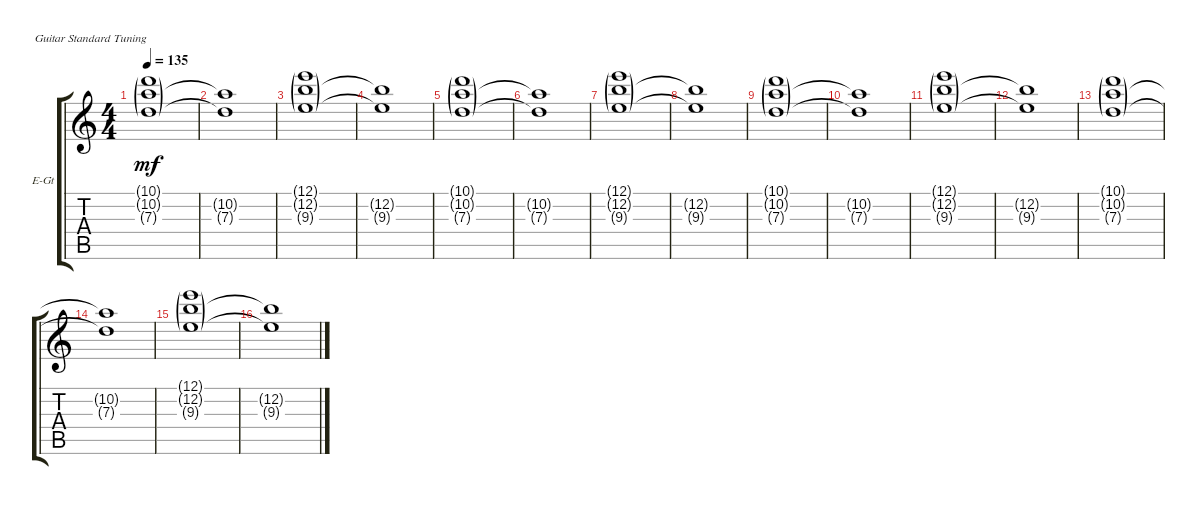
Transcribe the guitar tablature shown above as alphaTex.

\defaultSystemsLayout 4
\bracketExtendMode groupsimilarinstruments
\firstSystemTrackNameOrientation horizontal
\otherSystemsTrackNameOrientation horizontal
\track ("Turner" "E-Gt") {instrument electricguitarclean}
\staff {score tabs}
\tuning (E4 B3 G3 D3 A2 E2)
\ts (4 4)
\tempo 135
\clef g2
\scale
0.333333
\ks c
(7.3{g} 10.2{g} 10.1{g}).1{dy mf} |
\scale
0.333333 (10.2{t} 7.3{t}).1 |
\scale
0.333333 (9.3{g} 12.2{g} 12.1{g}).1 |
\scale
0.333333 (12.2{t} 9.3{t}).1 |
\scale
0.333333 (7.3{g} 10.2{g} 10.1{g}).1 |
\scale
0.333333 (10.2{t} 7.3{t}).1 |
\scale
0.333333 (9.3{g} 12.2{g} 12.1{g}).1 |
\scale
0.333333 (12.2{t} 9.3{t}).1 |
\scale
0.333333 (7.3{g} 10.2{g} 10.1{g}).1 |
\scale
0.333333 (10.2{t} 7.3{t}).1 |
\scale
0.333333 (9.3{g} 12.2{g} 12.1{g}).1 |
\scale
0.333333 (12.2{t} 9.3{t}).1 |
\scale
0.333333 (7.3{g} 10.2{g} 10.1{g}).1 |
\scale
0.333333 (10.2{t} 7.3{t}).1 |
\scale
0.333333 (9.3{g} 12.2{g} 12.1{g}).1 |
\scale
0.333333 (12.2{t} 9.3{t}).1
